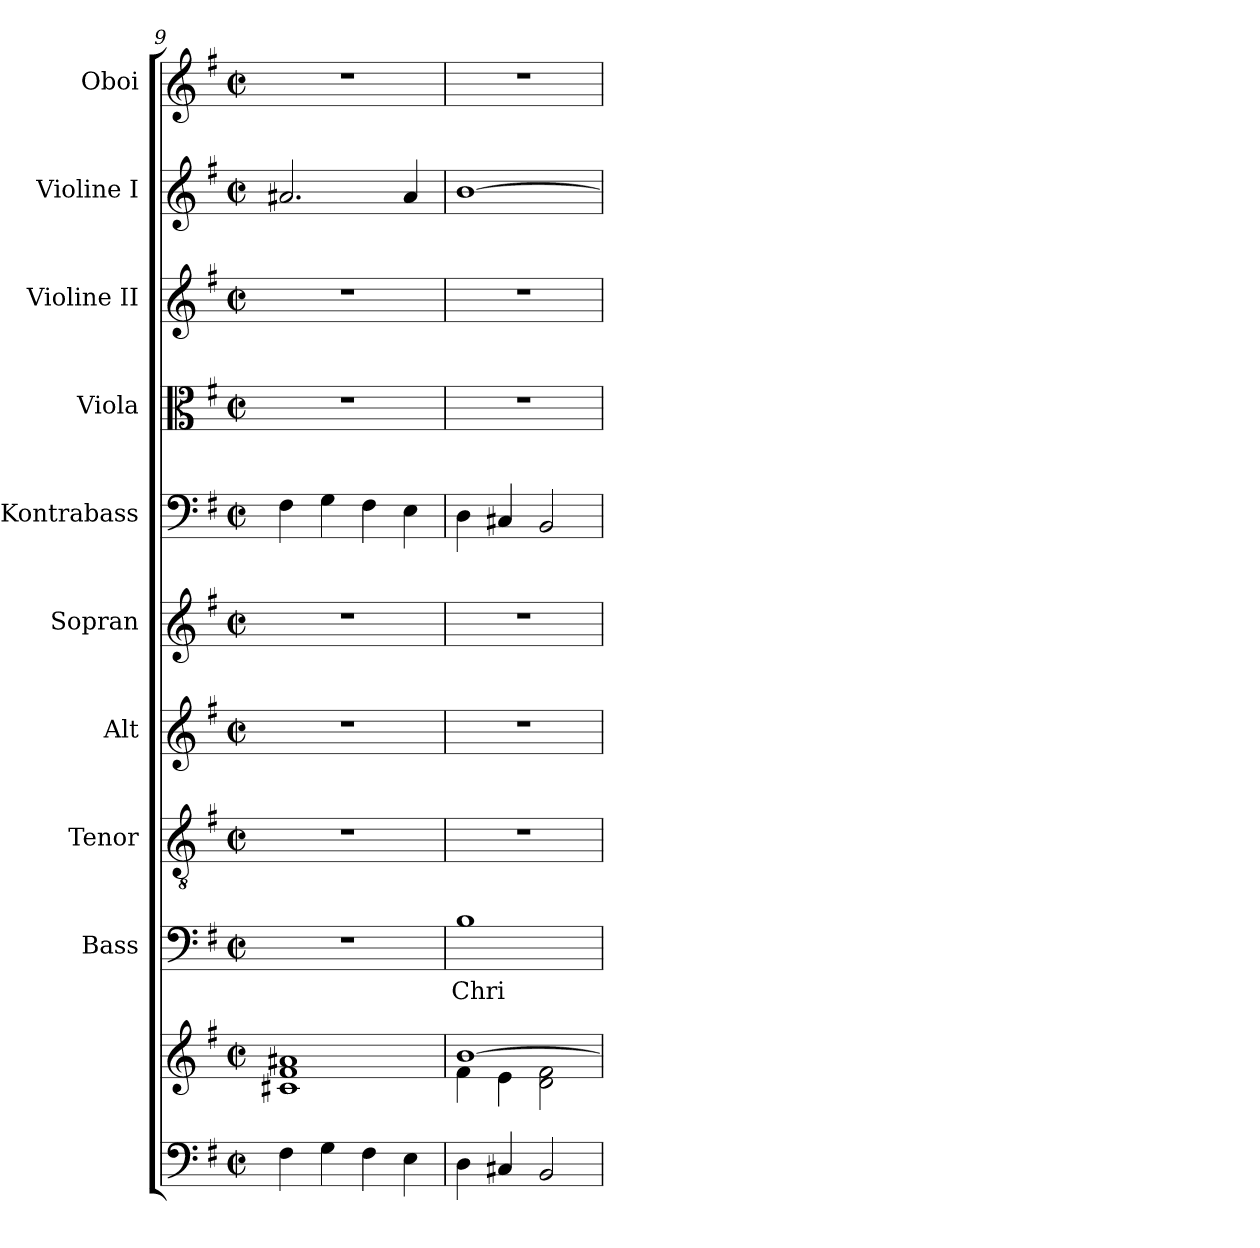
**kern	**kern	**kern	**text	**kern	**kern	**kern	**kern	**kern	**kern	**kern	**kern
*part10	*part10	*part9	*part9	*part8	*part7	*part6	*part5	*part4	*part3	*part2	*part1
*staff11	*staff10	*staff9	*staff9	*staff8	*staff7	*staff6	*staff5	*staff4	*staff3	*staff2	*staff1
*	*	*I"Bass	*	*I"Tenor	*I"Alt	*I"Sopran	*I"Kontrabass	*I"Viola	*I"Violine II	*I"Violine I	*I"Oboi
*	*	*I'B.	*	*I'T.	*I'A.	*I'S.	*I'Kb.	*I'Vla.	*I'Vl. II	*I'Vl. I	*I'Ob.
*clefF4	*clefG2	*clefF4	*	*clefGv2	*clefG2	*clefG2	*clefF4	*clefC3	*clefG2	*clefG2	*clefG2
*	*	*	*	*	*	*	*ITrd7c12	*	*	*	*
*k[f#]	*k[f#]	*k[f#]	*	*k[f#]	*k[f#]	*k[f#]	*k[f#]	*k[f#]	*k[f#]	*k[f#]	*k[f#]
*G:	*G:	*G:	*	*G:	*G:	*G:	*G:	*G:	*G:	*G:	*G:
*M2/2	*M2/2	*M2/2	*	*M2/2	*M2/2	*M2/2	*M2/2	*M2/2	*M2/2	*M2/2	*M2/2
*met(c|)	*met(c|)	*met(c|)	*	*met(c|)	*met(c|)	*met(c|)	*met(c|)	*met(c|)	*met(c|)	*met(c|)	*met(c|)
=9	=9	=9	=9	=9	=9	=9	=9	=9	=9	=9	=9
4F#\	1c#X 1f# 1a#X	1r	.	1r	1r	1r	4FF#\	1r	1r	2.a#X/	1r
4G\	.	.	.	.	.	.	4GG\	.	.	.	.
4F#\	.	.	.	.	.	.	4FF#\	.	.	.	.
4E\	.	.	.	.	.	.	4EE\	.	.	4a#/	.
=10	=10	=10	=10	=10	=10	=10	=10	=10	=10	=10	=10
*	*^	*	*	*	*	*	*	*	*	*	*
!	!	!	!	!LO:LY:b	!	!	!	!	!	!	!	!
4D\	[>1b	4f#\	1B	Chri-	1r	1r	1r	4DD\	1r	1r	[1b	1r
4C#X/	.	4e\	.	.	.	.	.	4CC#X/	.	.	.	.
2BB/	.	2d\ 2f#\	.	.	.	.	.	2BBB/	.	.	.	.
*	*v	*v	*	*	*	*	*	*	*	*	*	*
=	=	=	=	=	=	=	=	=	=	=	=
*-	*-	*-	*-	*-	*-	*-	*-	*-	*-	*-	*-
